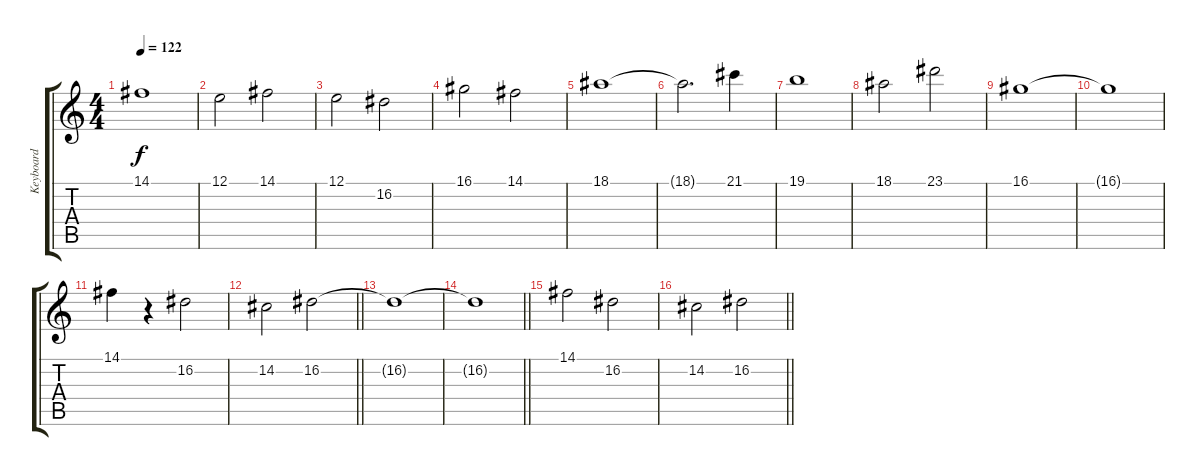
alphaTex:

\track ("Keyboard" "Keyboard") {instrument lead2sawtooth}
\staff {score tabs}
\tuning (E4 B3 G3 D3 A2 E2) {hide}
\ts (4 4)
\tempo 122
\clef g2
\ks c
14.1{t}.1{dy f} |
12.1.2 14.1.2 |
12.1.2 16.2.2 |
16.1.2 14.1.2 |
18.1.1 |
18.1{t}.2{d} 21.1.4 |
19.1.1 |
18.1.2 23.1.2 |
16.1.1 |
16.1{t}.1 |
14.1.4 r.4 16.2.2 |
\barLineRight lightlight
14.2.2 16.2.2 |
16.2{t}.1 |
\barLineRight lightlight
16.2{t}.1 |
14.1.2 16.2.2 |
\barLineRight lightlight
14.2.2 16.2.2
